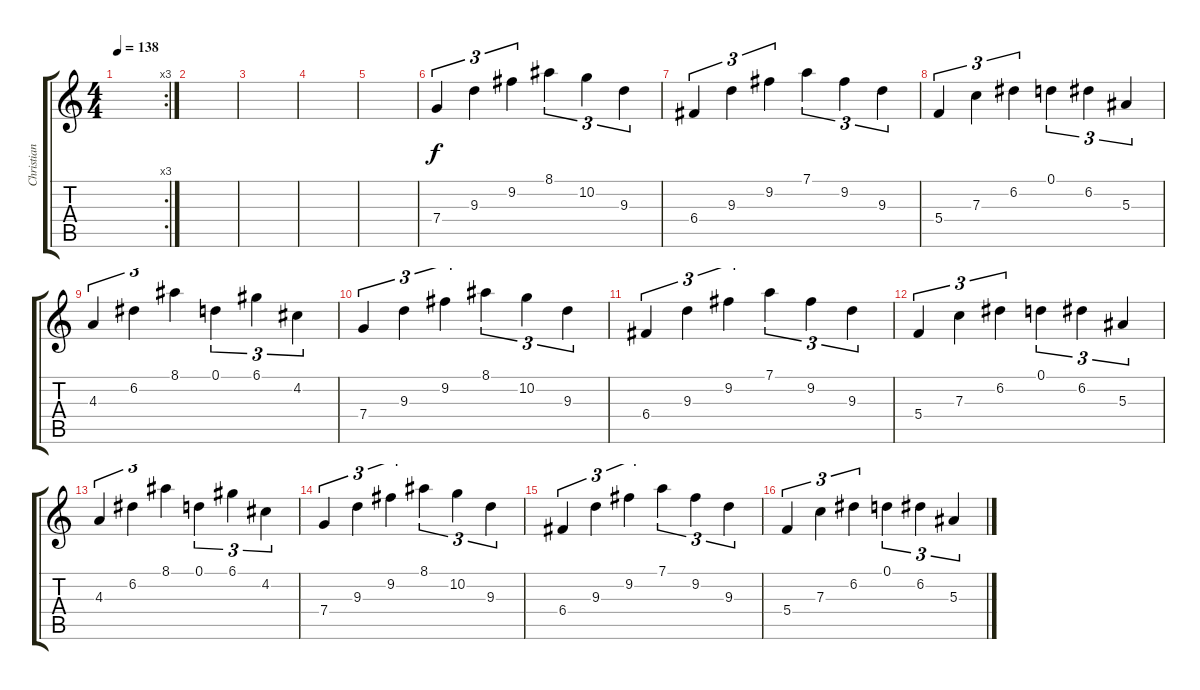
\track ("Christian Muenzner Solo Rythmn" "Christian ") {instrument electricguitarclean}
\staff {score tabs}
\tuning (D4 A3 F3 C3 G2 D2) {hide}
\rc 3
\ts (4 4)
\tempo 138
\clef g2
\ks c
|
|
|
|
|
7.4.4{tu (3 2)} 9.3.4{tu (3 2)} 9.2.4{tu (3 2)} 8.1.4{tu (3 2)} 10.2.4{tu (3 2)} 9.3.4{tu (3 2)} |
6.4.4{tu (3 2)} 9.3.4{tu (3 2)} 9.2.4{tu (3 2)} 7.1.4{tu (3 2)} 9.2.4{tu (3 2)} 9.3.4{tu (3 2)} |
5.4.4{tu (3 2)} 7.3.4{tu (3 2)} 6.2.4{tu (3 2)} 0.1.4{tu (3 2)} 6.2.4{tu (3 2)} 5.3.4{tu (3 2)} |
4.3.4{tu (3 2)} 6.2.4{tu (3 2)} 8.1.4{tu (3 2)} 0.1.4{tu (3 2)} 6.1.4{tu (3 2)} 4.2.4{tu (3 2)} |
7.4.4{tu (3 2)} 9.3.4{tu (3 2)} 9.2.4{tu (3 2)} 8.1.4{tu (3 2)} 10.2.4{tu (3 2)} 9.3.4{tu (3 2)} |
6.4.4{tu (3 2)} 9.3.4{tu (3 2)} 9.2.4{tu (3 2)} 7.1.4{tu (3 2)} 9.2.4{tu (3 2)} 9.3.4{tu (3 2)} |
5.4.4{tu (3 2)} 7.3.4{tu (3 2)} 6.2.4{tu (3 2)} 0.1.4{tu (3 2)} 6.2.4{tu (3 2)} 5.3.4{tu (3 2)} |
4.3.4{tu (3 2)} 6.2.4{tu (3 2)} 8.1.4{tu (3 2)} 0.1.4{tu (3 2)} 6.1.4{tu (3 2)} 4.2.4{tu (3 2)} |
7.4.4{tu (3 2)} 9.3.4{tu (3 2)} 9.2.4{tu (3 2)} 8.1.4{tu (3 2)} 10.2.4{tu (3 2)} 9.3.4{tu (3 2)} |
6.4.4{tu (3 2)} 9.3.4{tu (3 2)} 9.2.4{tu (3 2)} 7.1.4{tu (3 2)} 9.2.4{tu (3 2)} 9.3.4{tu (3 2)} |
5.4.4{tu (3 2)} 7.3.4{tu (3 2)} 6.2.4{tu (3 2)} 0.1.4{tu (3 2)} 6.2.4{tu (3 2)} 5.3.4{tu (3 2)}
